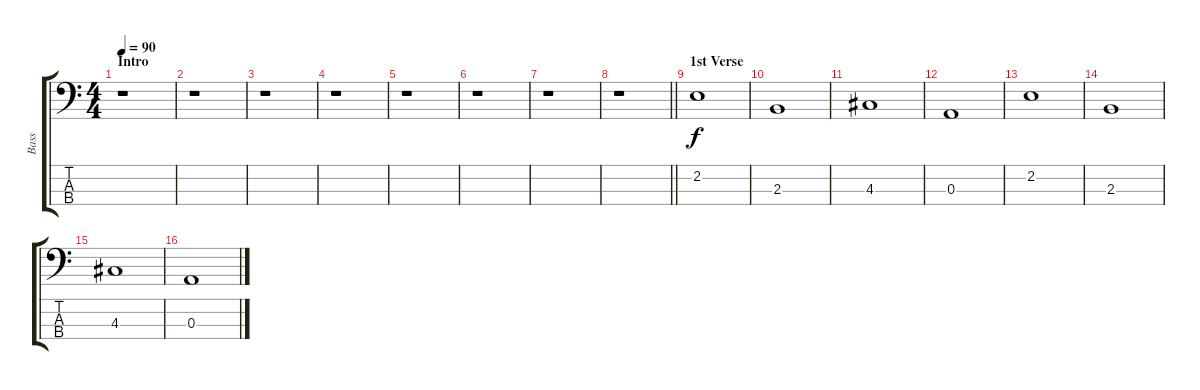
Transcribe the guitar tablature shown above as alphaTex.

\track ("Bass" "Bass") {instrument electricbassfinger}
\staff {score tabs}
\tuning (G2 D2 A1 E1) {hide}
\ts (4 4)
\section ("" "Intro")
\tempo 90
\clef f4
\ks c
r.1{dy f instrument electricbassfinger} |
r.1 |
r.1 |
r.1 |
r.1 |
r.1 |
r.1 |
\barLineRight lightlight
r.1 |
\section ("" "1st Verse")
2.2.1 |
2.3.1 |
4.3.1 |
0.3.1 |
2.2.1 |
2.3.1 |
4.3.1 |
0.3.1
